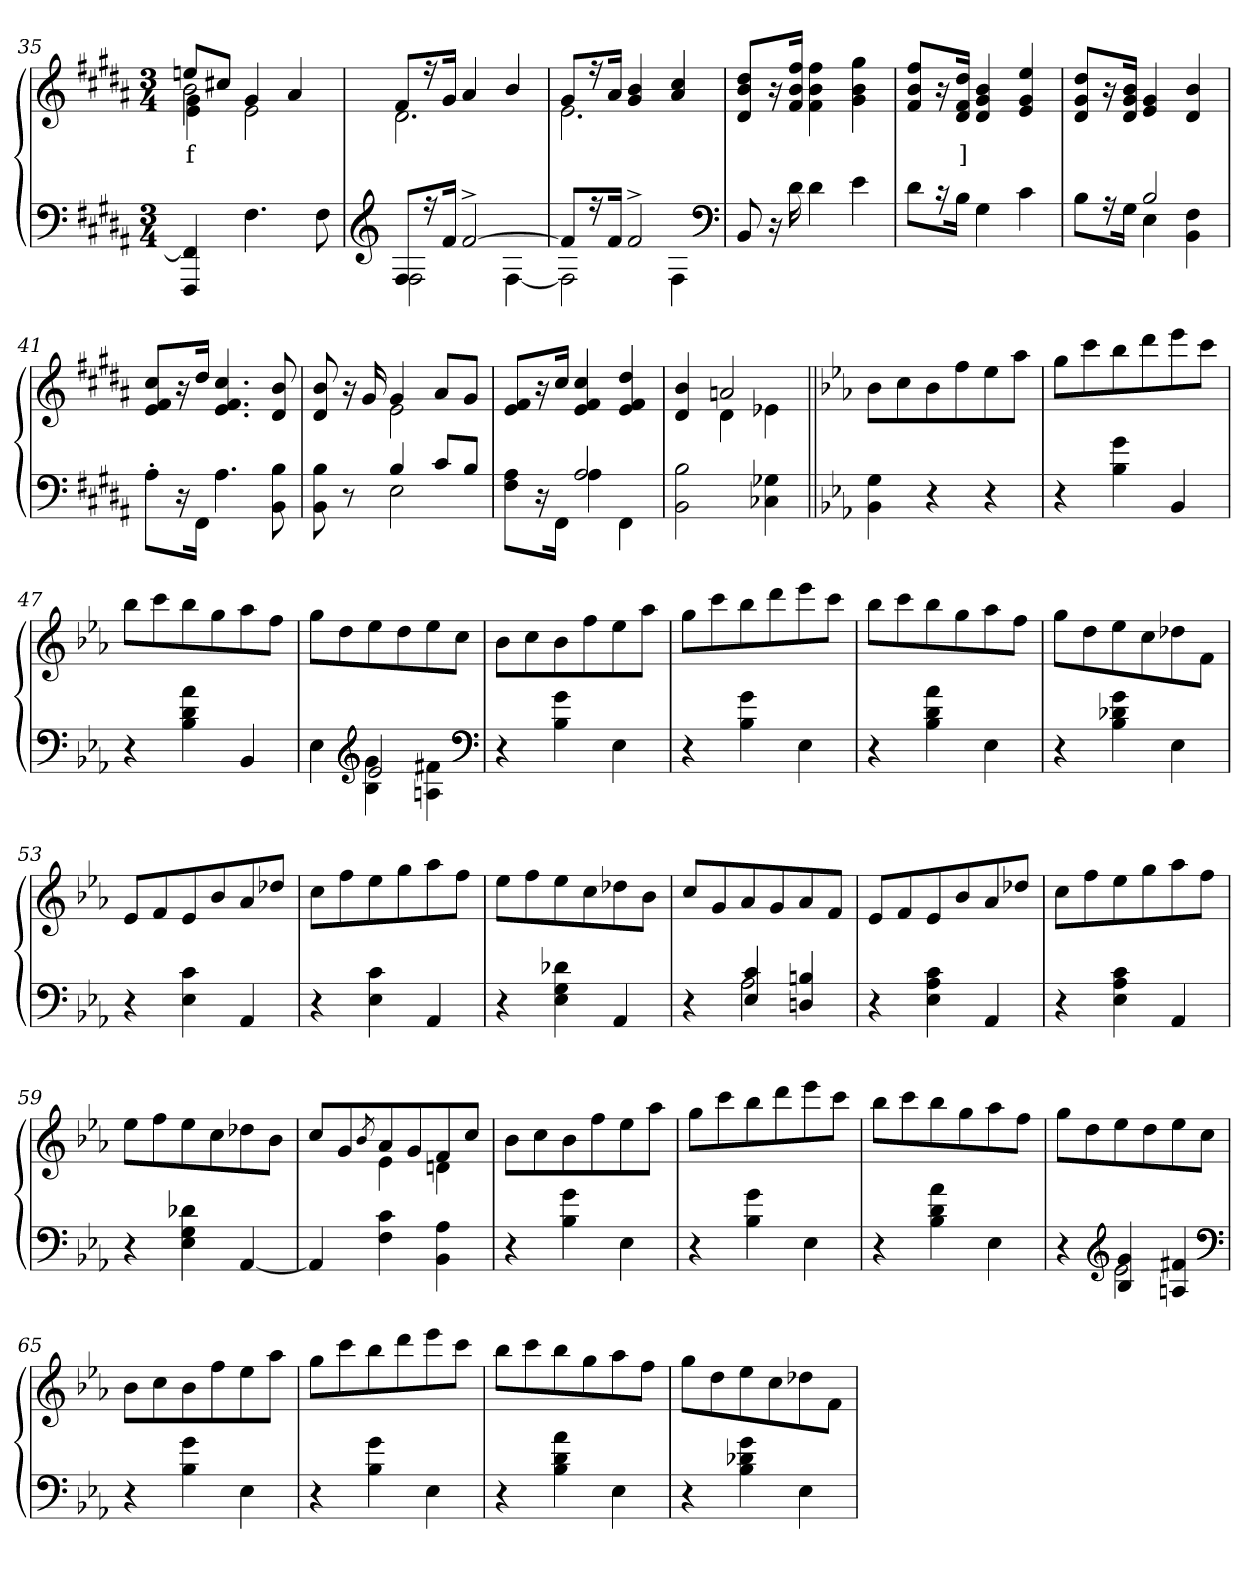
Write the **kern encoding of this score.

**kern	**kern	**text
*part2	*part1	*part1
*staff2	*staff1	*staff1
*clefF4	*clefG2	*
*k[f#c#g#d#a#]	*k[f#c#g#d#a#]	*
*M3/4	*M3/4	*
=35	=35	=35
*	*^	*
*	*	*^	*
4FF#] 4FFF#	8eenL	2b	4g#\ 4e	f
.	8cc#XJ	.	.	.
4.F#	4g#	.	2e\	.
.	4ryy	4a#/	.	.
8F#	.	.	.	.
*	*v	*v	*v	*
=36	=36	=36
*clefG2	*	*
*^	*^	*
8F#L	2F#	8f#L	2.d#	.
16r	.	16r	.	.
16f#Jk	.	16g#Jk	.	.
[2f#^>	.	4a#	.	.
.	[4F#	4b	.	.
=37	=37	=37	=37	=37
8f#L]	2F#]	8g#L	2.e	.
16r	.	16r	.	.
16f#Jk	.	16a#Jk	.	.
2f#^>	.	4b 4g#	.	.
.	4F#	4cc# 4a#	.	.
*v	*v	*	*	*
*	*v	*v	*
*clefF4	*	*
=38	=38	=38
8BB	8dd# 8b 8d#L	.
16r	16r	.
16d#	16ff# 16b 16f#/Jk	.
4d#	4ff#\ 4b\ 4f#\	.
4e	4gg#\ 4b\ 4g#\	.
=39	=39	=39
8d#L	8ff#/ 8b 8f#L	.
16r	16r	.
16BJk	16dd# 16f# 16d#Jk	]
4G#	4b 4g# 4d#	.
4c#	4ee 4g# 4e	.
=40	=40	=40
*^	*	*
4ryy	8BL	8dd#/ 8g# 8d#L	.
.	16r	16r	.
.	16G#Jk	16b 16g# 16d#Jk	.
2B	4E	4g# 4e	.
.	4F# 4BB	4b 4d#	.
*v	*v	*	*
=41	=41	=41
8A#'>\L	8cc#/ 8f# 8eL	.
16r	16r	.
16FF#Jk	16dd#Jk	.
4.A#	4.cc# 4.f# 4.e	.
8B 8BB	8b 8d#	.
=42	=42	=42
*^	*^	*
4ryy	8B 8BB	8b 8d#	4ryy	.
.	8r	16r	.	.
.	.	16g#	.	.
4B	2E	4g#	2e	.
8c#L	.	8a#L	.	.
8BJ	.	8g#J	.	.
*	*	*v	*v	*
=43	=43	=43	=43
4ryy	8A#\ 8F#\L	8f#/ 8eL	.
.	16r	16r	.
.	16FF#Jk	16cc#/Jk	.
2A#	4A#	4cc# 4f# 4e	.
.	4FF#	4dd# 4f# 4e	.
*v	*v	*	*
=44	=44	=44
*	*^	*
2B 2BB	4b 4d#	4ryy	.
.	2an	4d#	.
4G-X 4C-X	.	4e-X	.
*	*v	*v	*
=45||	=45||	=45||
*k[b-e-a-]	*k[b-e-a-]	*
4G 4BB-	8b-L	.
.	8cc\	.
4r	8b-	.
.	8ff	.
4r	8ee-	.
.	8aa-J	.
=46	=46	=46
4r	8gg\L	.
.	8ccc\	.
4g 4B-	8bb-\	.
.	8ddd\	.
4BB-	8eee-\	.
.	8ccc\J	.
=47	=47	=47
4r	8bb-\L	.
.	8ccc\	.
4a- 4d 4B-	8bb-\	.
.	8gg\	.
4BB-	8aa-\	.
.	8ff\J	.
=48	=48	=48
*^	*	*
4ryy	4E-	8ggL	.
.	.	8dd	.
*clefG2	*	*	*
2e-	4g\ 4B-\	8ee-	.
.	.	8dd	.
.	4f#X\ 4An\	8ee-	.
.	.	8ccJ	.
*v	*v	*	*
*clefF4	*	*
=49	=49	=49
4r	8b-L	.
.	8cc	.
4g 4B-	8b-	.
.	8ff	.
4E-	8ee-	.
.	8aa-J	.
=50	=50	=50
4r	8ggL	.
.	8ccc	.
4g 4B-	8bb-	.
.	8ddd	.
4E-	8eee-	.
.	8cccJ	.
=51	=51	=51
4r	8bb-\L	.
.	8ccc\	.
4a- 4d 4B-	8bb-\	.
.	8gg\	.
4E-	8aa-\	.
.	8ff\J	.
=52	=52	=52
4r	8ggL	.
.	8dd	.
4g 4d-X 4B-	8ee-	.
.	8cc	.
4E-	8dd-X	.
.	8fJ	.
=53	=53	=53
4r	8e-/L	.
.	8f/	.
4c 4E-	8e-/	.
.	8b-/	.
4AA-	8a-/	.
.	8dd-X/J	.
=54	=54	=54
4r	8ccL	.
.	8ff	.
4c 4E-	8ee-	.
.	8gg	.
4AA-	8aa-	.
.	8ffJ	.
=55	=55	=55
4r	8ee-L	.
.	8ff	.
4d-X 4G 4E-	8ee-	.
.	8cc	.
4AA-	8dd-X	.
.	8b-J	.
=56	=56	=56
*^	*	*
4r	4ryy	8cc/L	.
.	.	8g/	.
2A-\	4c/ 4E-/	8a-/	.
.	.	8g/	.
.	4Bn/ 4Dn/	8a-/	.
.	.	8f/J	.
*v	*v	*	*
=57	=57	=57
4r	8e-/L	.
.	8f/	.
4c 4A- 4E-	8e-/	.
.	8b-/	.
4AA-	8a-/	.
.	8dd-X/J	.
=58	=58	=58
4r	8ccL	.
.	8ff	.
4c 4A- 4E-	8ee-	.
.	8gg	.
4AA-	8aa-	.
.	8ffJ	.
=59	=59	=59
4r	8ee-L	.
.	8ff	.
4d-X 4G 4E-	8ee-	.
.	8cc	.
[4AA-	8dd-X	.
.	8b-J	.
=60	=60	=60
*	*^	*
4AA-]	8ccL	4ryy	.
.	8g	.	.
.	8qb-/	.	.
4c 4F	8a-	4e-	.
.	8g	.	.
4A- 4BB-	8f	4dn	.
.	8ccJ	.	.
*	*v	*v	*
=61	=61	=61
4r	8b-L	.
.	8cc	.
4g 4B-	8b-	.
.	8ff	.
4E-	8ee-	.
.	8aa-J	.
=62	=62	=62
4r	8ggL	.
.	8ccc	.
4g 4B-	8bb-	.
.	8ddd	.
4E-	8eee-	.
.	8cccJ	.
=63	=63	=63
4r	8bb-L	.
.	8ccc	.
4a- 4d 4B-	8bb-	.
.	8gg	.
4E-	8aa-	.
.	8ffJ	.
=64	=64	=64
*^	*	*
4ryy	4r	8ggL	.
.	.	8dd	.
*clefG2	*	*	*
2e-\	4g 4B-/	8ee-	.
.	.	8dd	.
.	4f#X 4An/	8ee-	.
.	.	8ccJ	.
*v	*v	*	*
*clefF4	*	*
=65	=65	=65
4r	8b-L	.
.	8cc	.
4g 4B-	8b-	.
.	8ff	.
4E-	8ee-	.
.	8aa-J	.
=66	=66	=66
4r	8ggL	.
.	8ccc	.
4g 4B-	8bb-	.
.	8ddd	.
4E-	8eee-	.
.	8cccJ	.
=67	=67	=67
4r	8bb-L	.
.	8ccc	.
4a- 4d 4B-	8bb-	.
.	8gg	.
4E-	8aa-	.
.	8ffJ	.
=68	=68	=68
4r	8ggL	.
.	8dd	.
4g 4d-X 4B-	8ee-	.
.	8cc	.
4E-	8dd-X	.
.	8fJ	.
=	=	=
*-	*-	*-
